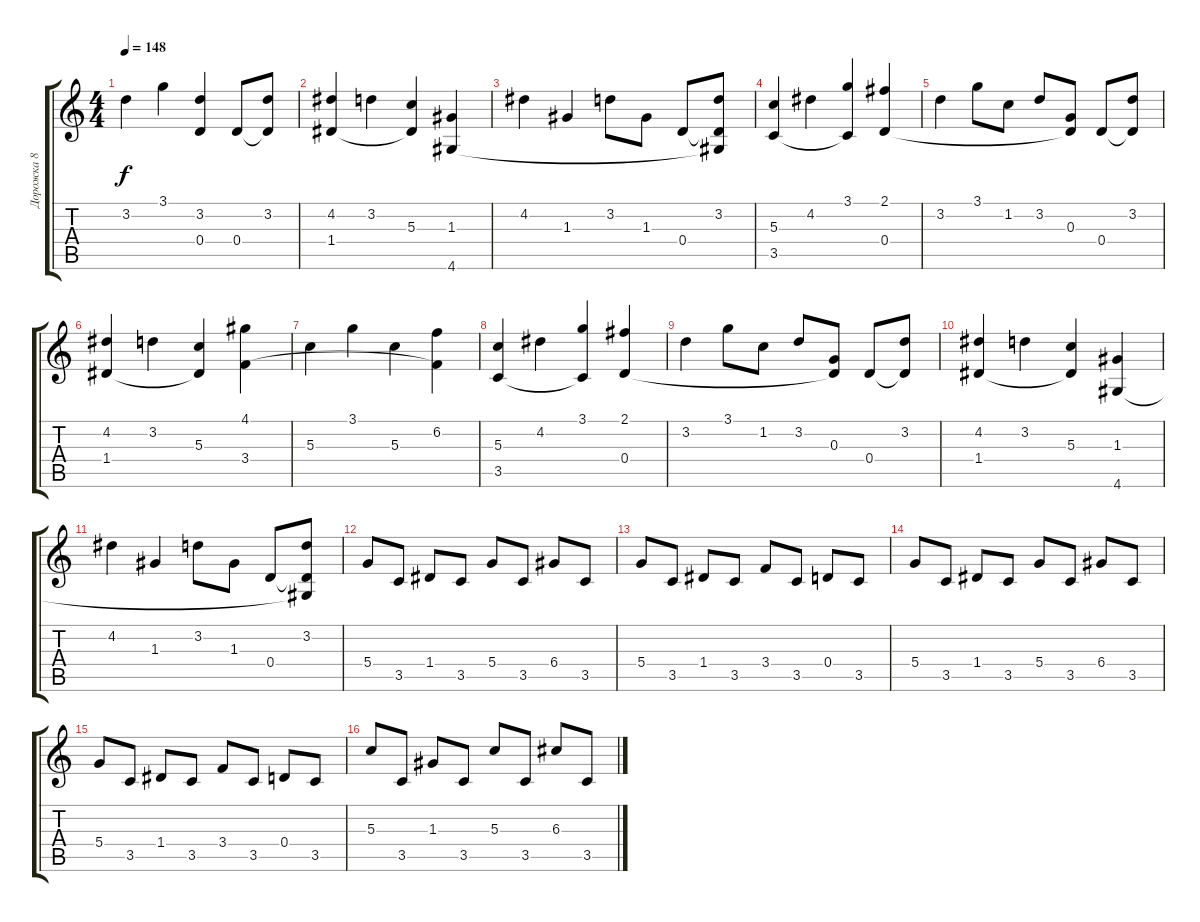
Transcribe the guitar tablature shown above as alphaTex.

\track ("Дорожка 8" "Дорожка 8") {instrument acousticgrandpiano}
\staff {score tabs}
\tuning (E5 B4 G4 D4 A3 E3) {hide}
\ts (4 4)
\tempo 148
\clef g2
\ks c
3.2.4{dy f} 3.1.4 (3.2 0.4{t}).4 0.4.8 (3.2 0.4{t}).8 |
(4.2 1.4).4 3.2.4 (5.3 1.4{t}).4 (1.3 4.6).4 |
4.2.4 1.3.4 3.2.8 1.3.8 0.4.8 (3.2 0.4{t} 4.6{t}).8 |
(5.3 3.5).4 4.2.4 (3.1 3.5{t}).4 (2.1 0.4).4 |
3.2.4 3.1.8 1.2.8 3.2.8 (0.3 0.4{t}).8 0.4.8 (3.2 0.4{t}).8 |
(4.2 1.4).4 3.2.4 (5.3 1.4{t}).4 (4.1 3.4).4 |
5.3.4 3.1.4 5.3.4 (6.2 3.4{t}).4 |
(5.3 3.5).4 4.2.4 (3.1 3.5{t}).4 (2.1 0.4).4 |
3.2.4 3.1.8 1.2.8 3.2.8 (0.3 0.4{t}).8 0.4.8 (3.2 0.4{t}).8 |
(4.2 1.4).4 3.2.4 (5.3 1.4{t}).4 (1.3 4.6).4 |
4.2.4 1.3.4 3.2.8 1.3.8 0.4.8 (3.2 0.4{t} 4.6{t}).8 |
5.4.8 3.5.8 1.4.8 3.5.8 5.4.8 3.5.8 6.4.8 3.5.8 |
5.4.8 3.5.8 1.4.8 3.5.8 3.4.8 3.5.8 0.4.8 3.5.8 |
5.4.8 3.5.8 1.4.8 3.5.8 5.4.8 3.5.8 6.4.8 3.5.8 |
5.4.8 3.5.8 1.4.8 3.5.8 3.4.8 3.5.8 0.4.8 3.5.8 |
5.3.8 3.5.8 1.3.8 3.5.8 5.3.8 3.5.8 6.3.8 3.5.8
